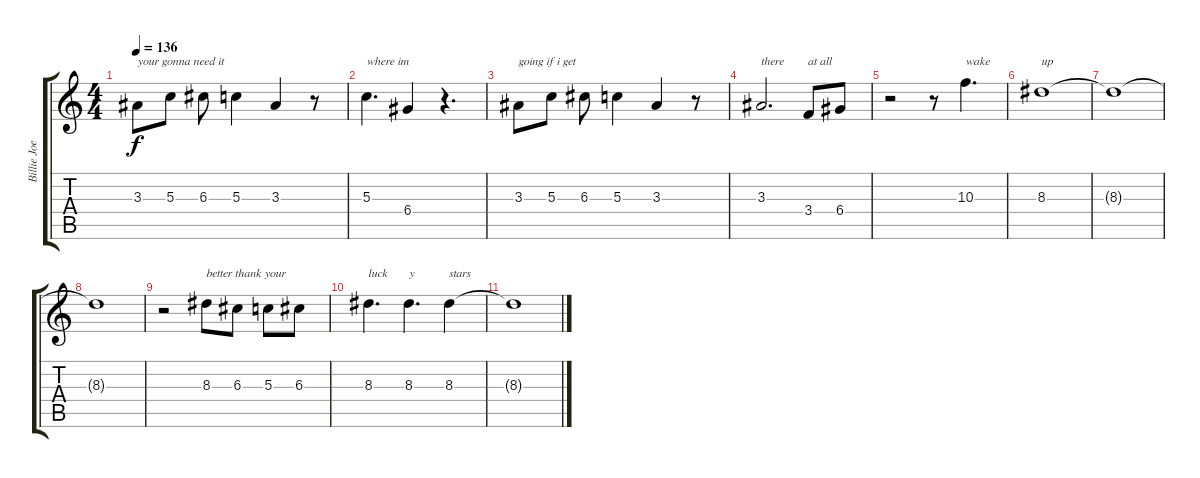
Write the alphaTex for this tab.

\track ("Billie Joe(voice)" "Billie Joe") {instrument distortionguitar}
\staff {score tabs}
\tuning (E4 B3 G3 D3 A2 E2) {hide}
\ts (4 4)
\tempo 136
\clef g2
\ks c
3.3.8{txt "your gonna need it" dy f} 5.3.8 6.3.8 5.3.4 3.3.4 r.8 |
5.3.4{d txt "where im "} 6.4.4 r.4{d} |
3.3.8{txt "going if i get "} 5.3.8 6.3.8 5.3.4 3.3.4 r.8 |
3.3.2{d txt "there        at all"} 3.4.8 6.4.8 |
r.2 r.8 10.3.4{d txt "wake"} |
8.3.1{txt "up"} |
8.3{t}.1 |
8.3{t}.1 |
r.2 8.3.8{txt "better thank your "} 6.3.8 5.3.8 6.3.8 |
8.3.4{d txt "luck"} 8.3.4{d txt "y"} 8.3.4{txt "stars"} |
8.3{t}.1
